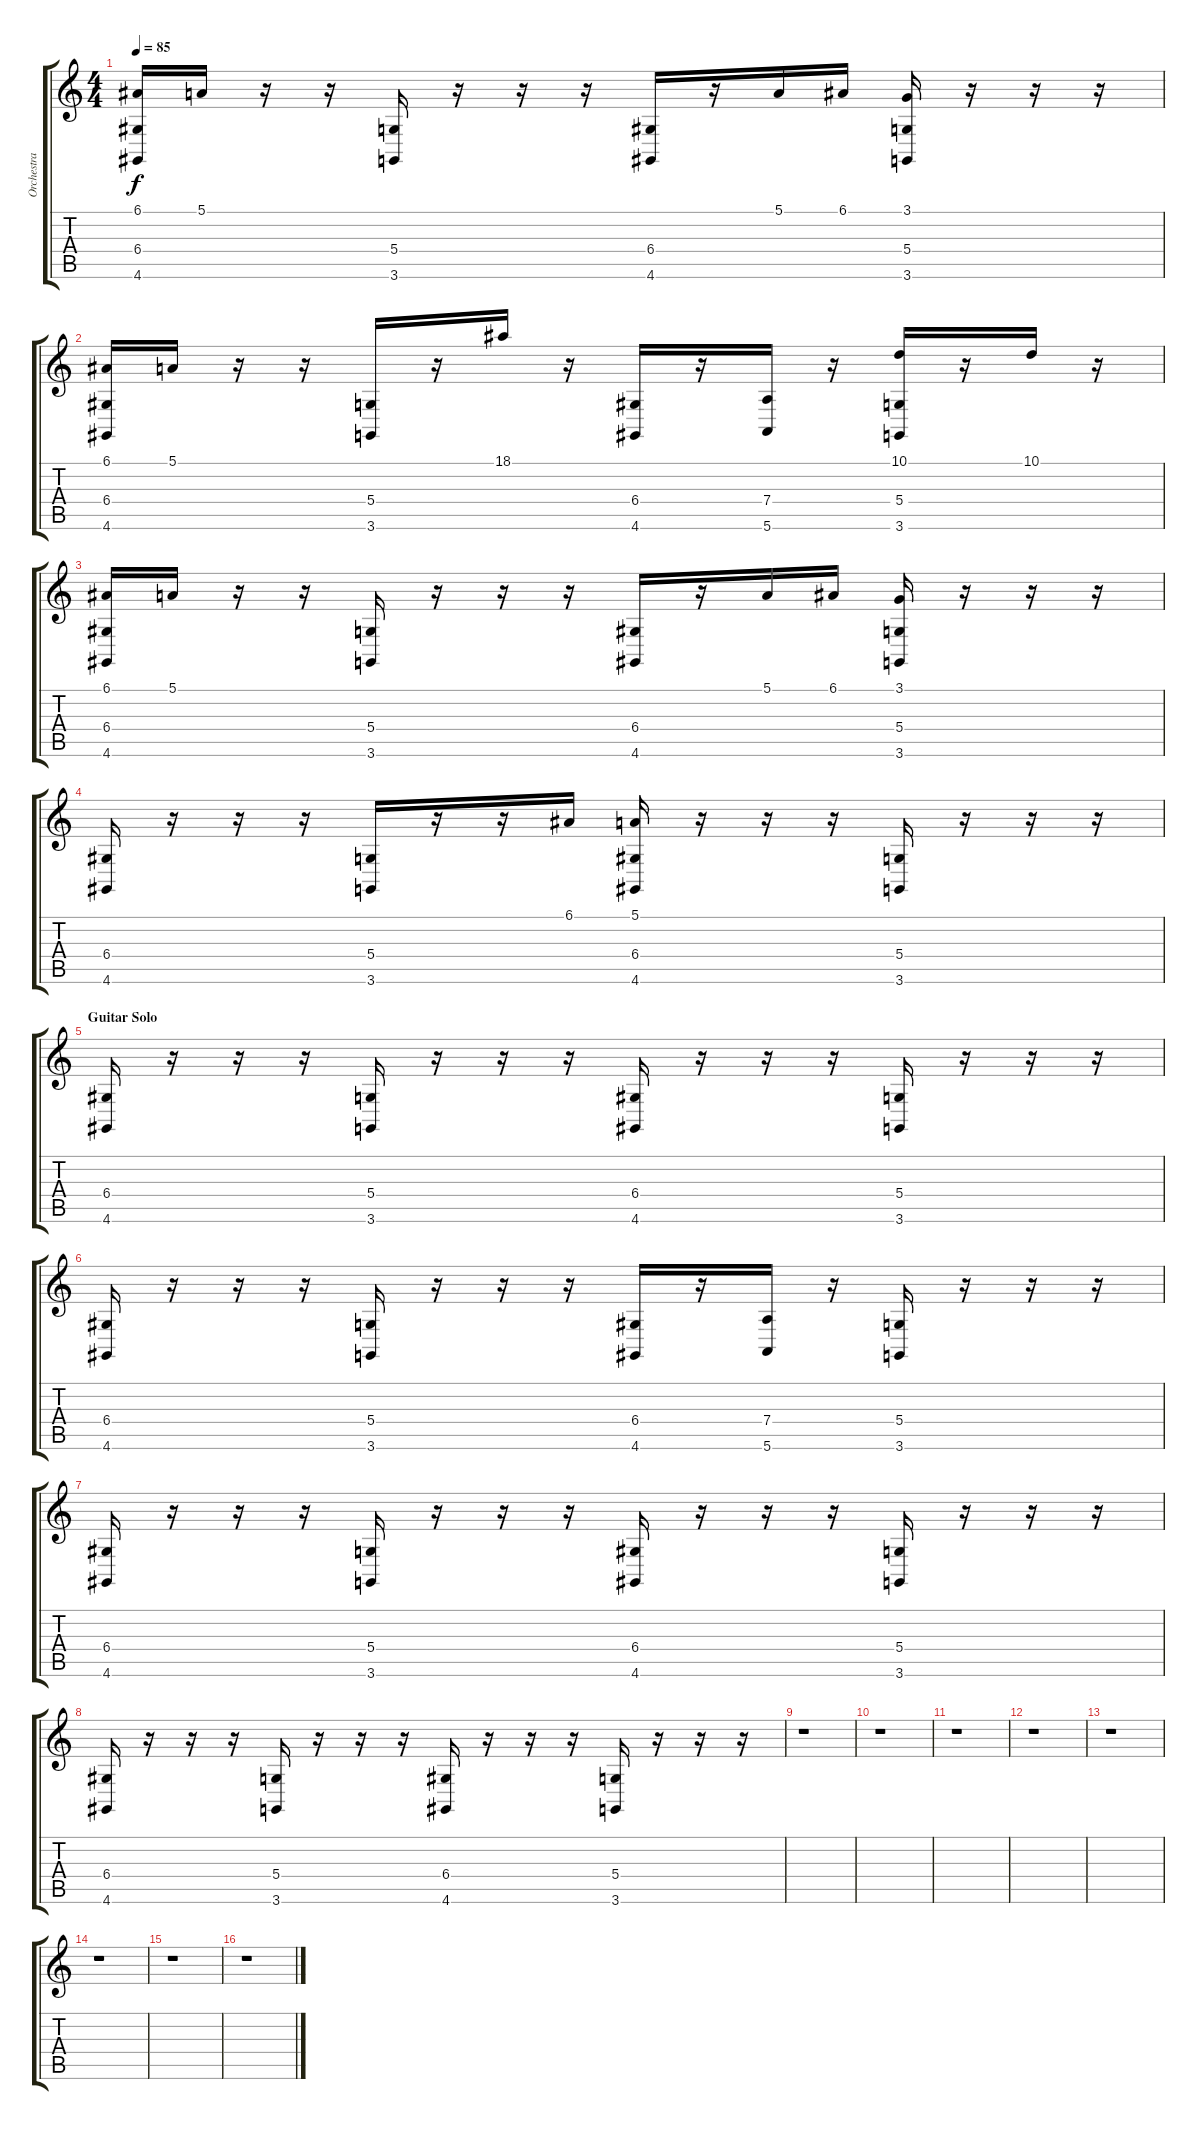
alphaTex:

\track ("Orchestra" "Orchestra") {instrument orchestrahit}
\staff {score tabs}
\tuning (E4 B3 G3 D3 A2 E2) {hide}
\ts (4 4)
\tempo 85
\clef g2
\ks c
(6.1 6.4 4.6).16{dy f} 5.1.16 r.16 r.16 (5.4 3.6).16 r.16 r.16 r.16 (6.4 4.6).16 r.16 5.1.16 6.1.16 (3.1 5.4 3.6).16 r.16 r.16 r.16 |
(6.1 6.4 4.6).16 5.1.16 r.16 r.16 (5.4 3.6).16 r.16 18.1.16 r.16 (6.4 4.6).16 r.16 (7.4 5.6).16 r.16 (10.1 5.4 3.6).16 r.16 10.1.16 r.16 |
(6.1 6.4 4.6).16 5.1.16 r.16 r.16 (5.4 3.6).16 r.16 r.16 r.16 (6.4 4.6).16 r.16 5.1.16 6.1.16 (3.1 5.4 3.6).16 r.16 r.16 r.16 |
(6.4 4.6).16 r.16 r.16 r.16 (5.4 3.6).16 r.16 r.16 6.1.16 (5.1 6.4 4.6).16 r.16 r.16 r.16 (5.4 3.6).16 r.16 r.16 r.16 |
\section ("" "Guitar Solo")
(6.4 4.6).16 r.16 r.16 r.16 (5.4 3.6).16 r.16 r.16 r.16 (6.4 4.6).16 r.16 r.16 r.16 (5.4 3.6).16 r.16 r.16 r.16 |
(6.4 4.6).16 r.16 r.16 r.16 (5.4 3.6).16 r.16 r.16 r.16 (6.4 4.6).16 r.16 (7.4 5.6).16 r.16 (5.4 3.6).16 r.16 r.16 r.16 |
(6.4 4.6).16 r.16 r.16 r.16 (5.4 3.6).16 r.16 r.16 r.16 (6.4 4.6).16 r.16 r.16 r.16 (5.4 3.6).16 r.16 r.16 r.16 |
(6.4 4.6).16 r.16 r.16 r.16 (5.4 3.6).16 r.16 r.16 r.16 (6.4 4.6).16 r.16 r.16 r.16 (5.4 3.6).16 r.16 r.16 r.16 |
r.1 |
r.1 |
r.1 |
r.1 |
r.1 |
r.1 |
r.1 |
r.1
